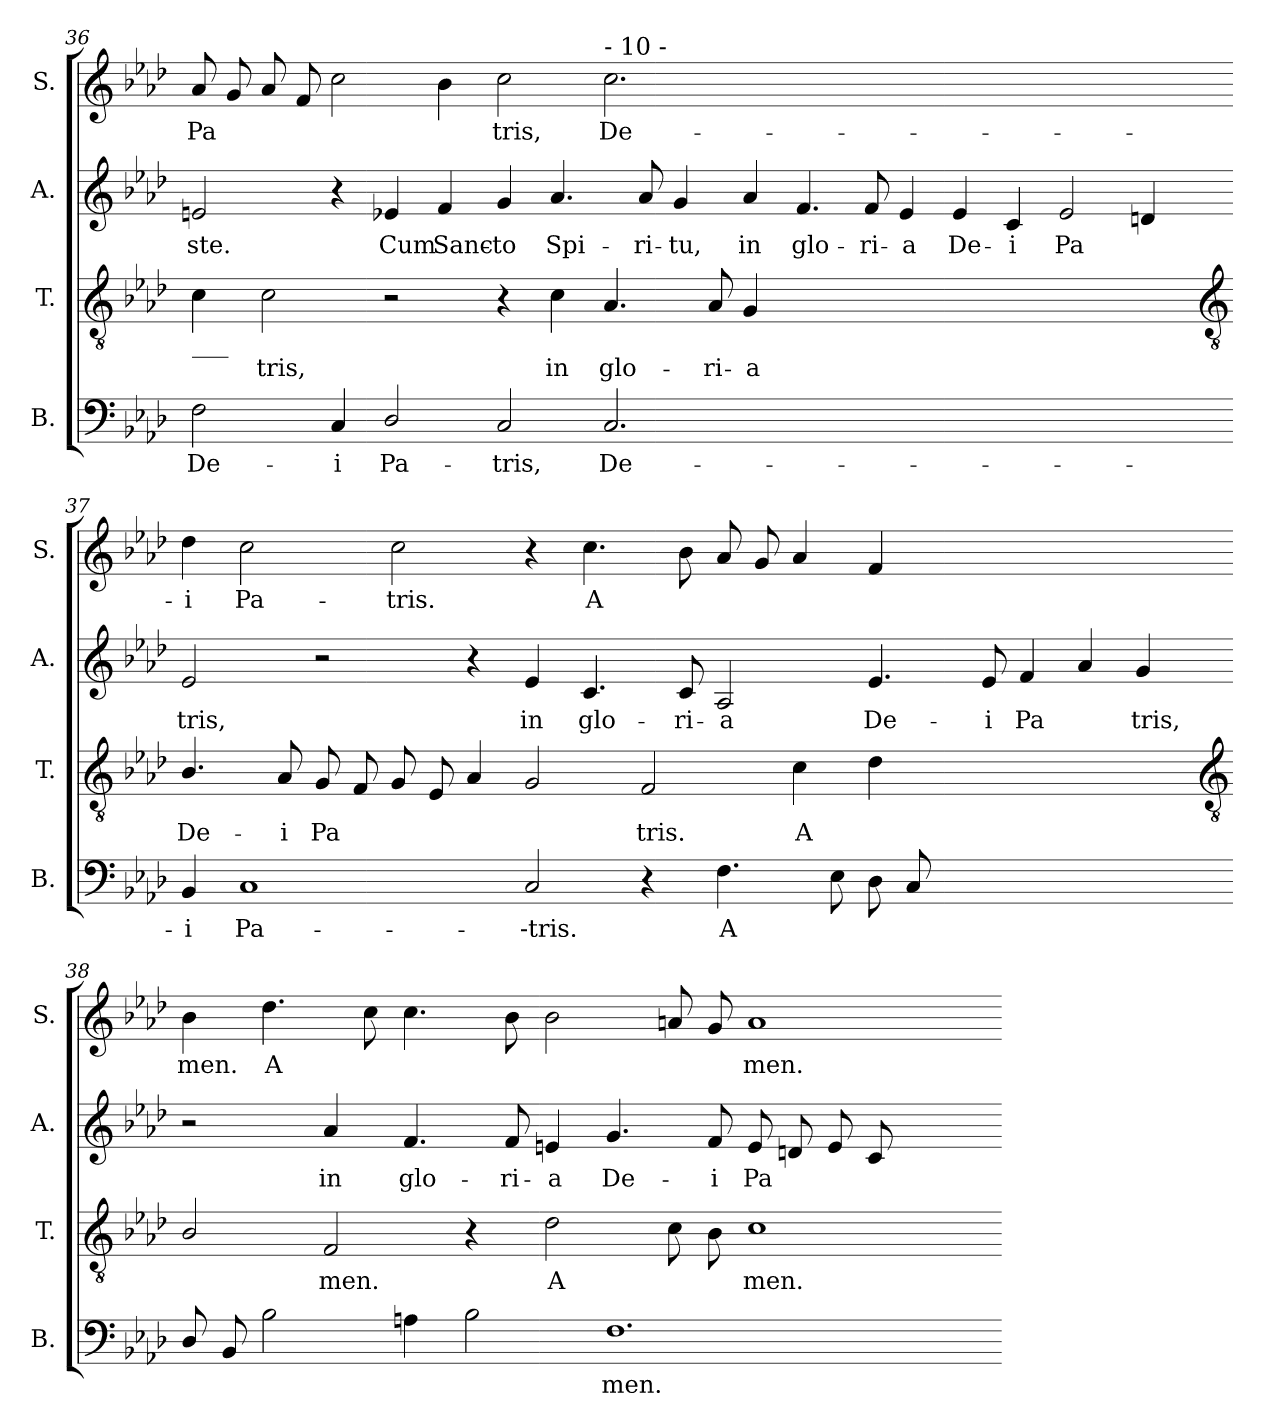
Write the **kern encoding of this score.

**kern	**text	**kern	**text	**kern	**text	**kern	**text
*part4	*part4	*part3	*part3	*part2	*part2	*part1	*part1
*staff4	*staff4	*staff3	*staff3	*staff2	*staff2	*staff1	*staff1
*I"B.	*	*I"T.	*	*I"A.	*	*I"S.	*
*I'B.	*	*I'T.	*	*I'A.	*	*I'S.	*
!!LO:LB:g=z
*clefF4	*	*clefGv2	*	*clefG2	*	*clefG2	*
*k[b-e-a-d-]	*	*k[b-e-a-d-]	*	*k[b-e-a-d-]	*	*k[b-e-a-d-]	*
*A-:	*	*A-:	*	*A-:	*	*A-:	*
=36	=36	=36	=36	=36	=36	=36	=36
!	!	!LO:TX:b:t=___	!	!	!	!	!
!	!LO:LY:b	!	!	!	!LO:LY:b	!	!LO:LY:b
2F	De-	4c	.	2en	-ste.	8a-	Pa
.	.	.	.	.	.	8g	.
!	!	!	!LO:LY:b	!	!	!	!
.	.	2c	tris,	.	.	8a-	.
.	.	.	.	.	.	8f	.
!	!LO:LY:b	!	!	!	!	!	!
4C	-i	.	.	4r	.	2cc	.
!	!LO:LY:b	!	!	!	!LO:LY:b	!	!
2D-/	Pa-	2r	.	4e-X	Cum	.	.
!	!	!	!	!	!LO:LY:b	!	!
.	.	.	.	4f	Sanc-	4b-	.
!	!LO:LY:b	!	!	!	!LO:LY:b	!	!LO:LY:b
2C	-tris,	4r	.	4g	-to	2cc	tris,
!	!	!	!LO:LY:b	!	!LO:LY:b	!	!
.	.	4c	in	4.a-	Spi-	.	.
!	!	!	!	!	!	!LO:TX:a:t=- 10 -	!
!	!LO:LY:b	!	!LO:LY:b	!	!	!	!LO:LY:b
2.C	De-	4.A-	glo-	.	.	2.cc	De-
!	!	!	!	!	!LO:LY:b	!	!
.	.	.	.	8a-	-ri-	.	.
!	!	!	!	!	!LO:LY:b	!	!
.	.	.	.	4g	-tu,	.	.
!	!	!	!LO:LY:b	!	!	!	!
.	.	8A-	-ri-	.	.	.	.
!	!	!	!LO:LY:b	!	!LO:LY:b	!	!
.	.	4G	-a	4a-	in	.	.
!	!	!	!	!	!LO:LY:b	!	!
0ryy	.	0ryy	.	4.f	glo-	0ryy	.
!	!	!	!	!	!LO:LY:b	!	!
.	.	.	.	8f	-ri-	.	.
!	!	!	!	!	!LO:LY:b	!	!
.	.	.	.	4e-	-a	.	.
!	!	!	!	!	!LO:LY:b	!	!
.	.	.	.	4e-	De-	.	.
!	!	!	!	!	!LO:LY:b	!	!
.	.	.	.	4c	-i	.	.
!	!	!	!	!	!LO:LY:b	!	!
.	.	.	.	2e-	Pa	.	.
.	.	.	.	4dn	.	.	.
!!LO:LB:g=z
=37-	=37-	=37-	=37-	=37-	=37-	=37-	=37-
*	*	*clefGv2	*	*	*	*	*
!	!LO:LY:b	!	!LO:LY:b	!	!LO:LY:b	!	!LO:LY:b
4BB-	-i	4.B-/	De-	2e-	-tris,	4dd-	-i
!	!LO:LY:b	!	!	!	!	!	!LO:LY:b
1C	Pa-	.	.	.	.	2cc	Pa-
!	!	!	!LO:LY:b	!	!	!	!
.	.	8A-	-i	.	.	.	.
!	!	!	!LO:LY:b	!	!	!	!
.	.	8G	Pa	2r	.	.	.
.	.	8F	.	.	.	.	.
!	!	!	!	!	!	!	!LO:LY:b
.	.	8G	.	.	.	2cc	-tris.
.	.	8E-	.	.	.	.	.
.	.	4A-	.	4r	.	.	.
!	!LO:LY:b	!	!	!	!LO:LY:b	!	!
2C	--tris.	2G	.	4e-	in	4r	.
!	!	!	!	!	!LO:LY:b	!	!LO:LY:b
.	.	.	.	4.c	glo-	4.cc	A
!	!	!	!LO:LY:b	!	!	!	!
4r	.	2F	tris.	.	.	.	.
!	!	!	!	!	!LO:LY:b	!	!
.	.	.	.	8c	-ri-	8b-	.
!	!LO:LY:b	!	!	!	!LO:LY:b	!	!
4.F	A	.	.	2A-	-a	8a-	.
.	.	.	.	.	.	8g	.
!	!	!	!LO:LY:b	!	!	!	!
.	.	4c	A	.	.	4a-	.
8E-	.	.	.	.	.	.	.
!	!	!	!	!	!LO:LY:b	!	!
8D-	.	4d-	.	4.e-	De-	4f	.
8C	.	.	.	.	.	.	.
1ryy	.	1ryy	.	.	.	1ryy	.
!	!	!	!	!	!LO:LY:b	!	!
.	.	.	.	8e-	-i	.	.
!	!	!	!	!	!LO:LY:b	!	!
.	.	.	.	4f	Pa	.	.
.	.	.	.	4a-	.	.	.
!	!	!	!	!	!LO:LY:b	!	!
.	.	.	.	4g	tris,	.	.
!!LO:LB:g=z
=38-	=38-	=38-	=38-	=38-	=38-	=38-	=38-
*	*	*clefGv2	*	*	*	*	*
!	!	!	!	!	!	!	!LO:LY:b
8D-/	.	2B-/	.	2r	.	4b-	-men.
8BB-	.	.	.	.	.	.	.
!	!	!	!	!	!	!	!LO:LY:b
2B-	.	.	.	.	.	4.dd-	A
!	!	!	!LO:LY:b	!	!LO:LY:b	!	!
.	.	2F	men.	4a-	in	.	.
.	.	.	.	.	.	8cc	.
!	!	!	!	!	!LO:LY:b	!	!
4An	.	.	.	4.f	glo-	4.cc	.
2B-	.	4r	.	.	.	.	.
!	!	!	!	!	!LO:LY:b	!	!
.	.	.	.	8f	-ri-	8b-	.
!	!	!	!LO:LY:b	!	!LO:LY:b	!	!
.	.	2d-	A	4en	-a	2b-	.
!	!LO:LY:b	!	!	!	!LO:LY:b	!	!
1.F	men.	.	.	4.g	De-	.	.
.	.	8c	.	.	.	8an	.
!	!	!	!	!	!LO:LY:b	!	!
.	.	8B-	.	8f	-i	8g	.
!	!	!	!LO:LY:b	!	!LO:LY:b	!	!LO:LY:b
.	.	1c	men.	8e	Pa	1a	men.
.	.	.	.	8dn	.	.	.
.	.	.	.	8e	.	.	.
.	.	.	.	8c	.	.	.
.	.	.	.	2ryy	.	.	.
=-	=-	=-	=-	=-	=-	=-	=-
*-	*-	*-	*-	*-	*-	*-	*-
